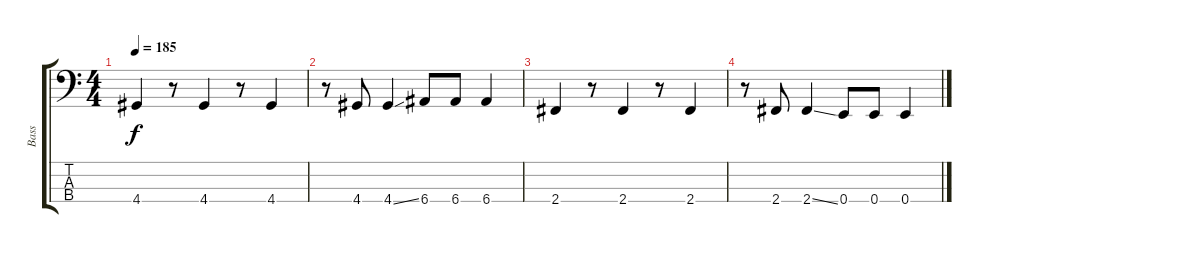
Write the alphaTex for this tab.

\track ("Bass" "Bass") {instrument electricbasspick}
\staff {score tabs}
\tuning (G2 D2 A1 E1) {hide}
\ts (4 4)
\tempo 185
\clef f4
\ks c
4.4.4{dy f} r.8 4.4.4 r.8 4.4.4 |
r.8 4.4.8 4.4{ss}.4 6.4.8 6.4.8 6.4.4 |
2.4.4 r.8 2.4.4 r.8 2.4.4 |
r.8 2.4.8 2.4{ss}.4 0.4.8 0.4.8 0.4.4
